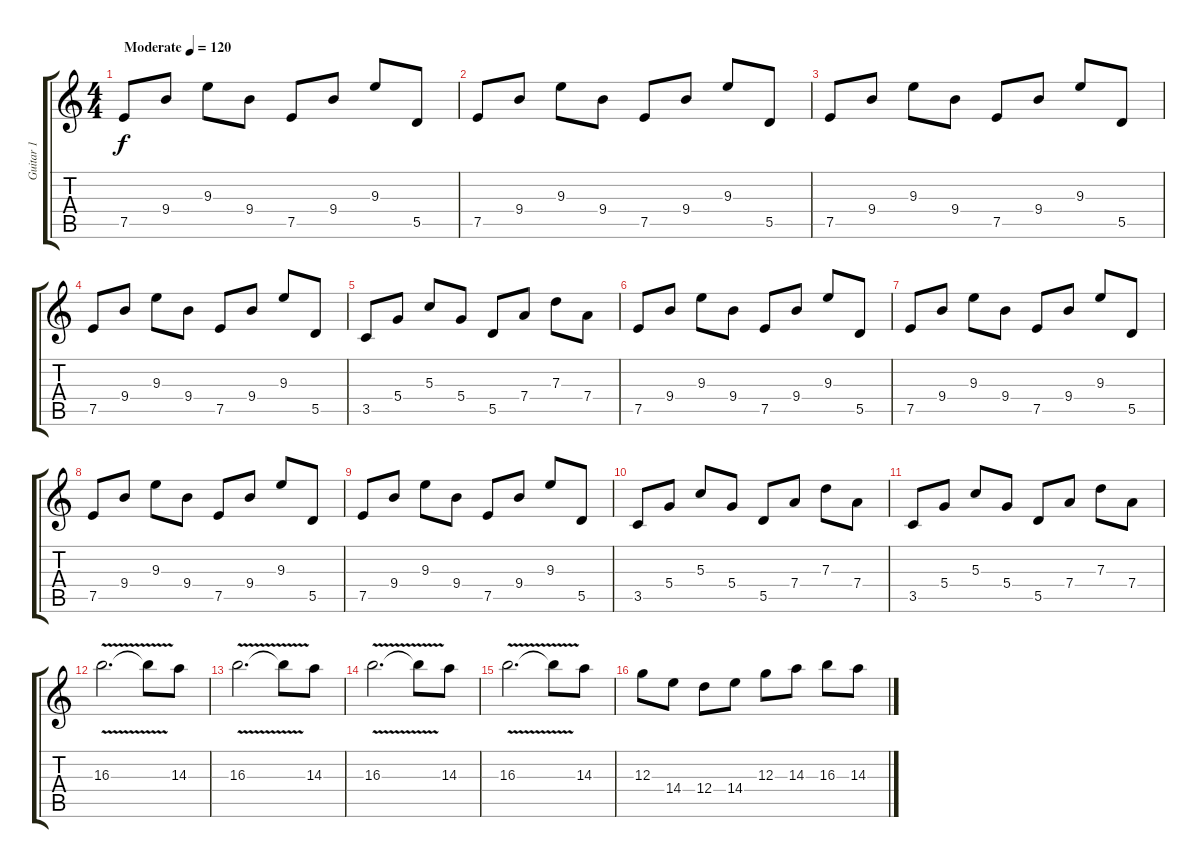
\track ("Guitar 1" "Guitar 1") {instrument acousticguitarsteel}
\staff {score tabs}
\tuning (E4 B3 G3 D3 A2 E2) {hide}
\ts (4 4)
\tempo (120 "Moderate")
\clef g2
\ks c
7.5.8{dy f instrument acousticguitarsteel} 9.4.8 9.3.8 9.4.8 7.5.8 9.4.8 9.3.8 5.5.8 |
7.5.8 9.4.8 9.3.8 9.4.8 7.5.8 9.4.8 9.3.8 5.5.8 |
7.5.8 9.4.8 9.3.8 9.4.8 7.5.8 9.4.8 9.3.8 5.5.8 |
7.5.8 9.4.8 9.3.8 9.4.8 7.5.8 9.4.8 9.3.8 5.5.8 |
3.5.8 5.4.8 5.3.8 5.4.8 5.5.8 7.4.8 7.3.8 7.4.8 |
7.5.8 9.4.8 9.3.8 9.4.8 7.5.8 9.4.8 9.3.8 5.5.8 |
7.5.8 9.4.8 9.3.8 9.4.8 7.5.8 9.4.8 9.3.8 5.5.8 |
7.5.8 9.4.8 9.3.8 9.4.8 7.5.8 9.4.8 9.3.8 5.5.8 |
7.5.8 9.4.8 9.3.8 9.4.8 7.5.8 9.4.8 9.3.8 5.5.8 |
3.5.8 5.4.8 5.3.8 5.4.8 5.5.8 7.4.8 7.3.8 7.4.8 |
3.5.8 5.4.8 5.3.8 5.4.8 5.5.8 7.4.8 7.3.8 7.4.8 |
16.3{v}.2{d volume 14 instrument distortionguitar} 16.3{t}.8 14.3.8 |
16.3{v}.2{d} 16.3{t}.8 14.3.8 |
16.3{v}.2{d} 16.3{t}.8 14.3.8 |
16.3{v}.2{d} 16.3{t}.8 14.3.8 |
12.3.8 14.4.8 12.4.8 14.4.8 12.3.8 14.3.8 16.3.8 14.3.8
